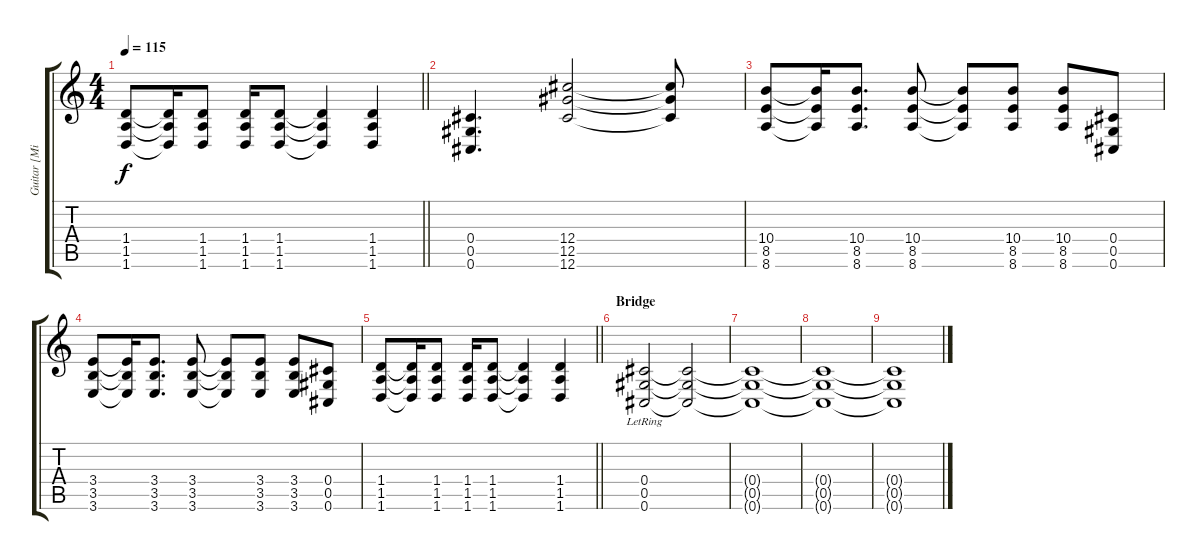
\track ("Guitar [Mike Shinoda]" "Guitar [Mi") {instrument overdrivenguitar}
\staff {score tabs}
\tuning (Eb4 Bb3 Gb3 Db3 Ab2 Db2) {hide}
\ts (4 4)
\tempo 115
\clef g2
\barLineRight lightlight
\ks c
(1.4 1.5 1.6).8{dy f} (1.4{t} 1.5{t} 1.6{t}).16 (1.4 1.5 1.6).8 (1.4 1.5 1.6).16 (1.4 1.5 1.6).8 (1.4{t} 1.5{t} 1.6{t}).4 (1.4 1.5 1.6).4 |
(0.4 0.5 0.6).4{d} (12.4 12.5 12.6).2 (12.4{t} 12.5{t} 12.6{t}).8 |
(10.4 8.5 8.6).8 (10.4{t} 8.5{t} 8.6{t}).16 (10.4 8.5 8.6).8{d} (10.4 8.5 8.6).8 (10.4{t} 8.5{t} 8.6{t}).8 (10.4 8.5 8.6).8 (10.4 8.5 8.6).8 (0.4 0.5 0.6).8 |
(3.4 3.5 3.6).8 (3.4{t} 3.5{t} 3.6{t}).16 (3.4 3.5 3.6).8{d} (3.4 3.5 3.6).8 (3.4{t} 3.5{t} 3.6{t}).8 (3.4 3.5 3.6).8 (3.4 3.5 3.6).8 (0.4 0.5 0.6).8 |
\barLineRight lightlight
(1.4 1.5 1.6).8 (1.4{t} 1.5{t} 1.6{t}).16 (1.4 1.5 1.6).8 (1.4 1.5 1.6).16 (1.4 1.5 1.6).8 (1.4{t} 1.5{t} 1.6{t}).4 (1.4 1.5 1.6).4 |
\section ("" "Bridge")
(0.4{lr} 0.5{lr} 0.6{lr}).2{volume 12} (0.4{t} 0.5{t} 0.6{t}).2{volume 6} |
(0.4{t} 0.5{t} 0.6{t}).1 |
(0.4{t} 0.5{t} 0.6{t}).1 |
(0.4{t} 0.5{t} 0.6{t}).1
